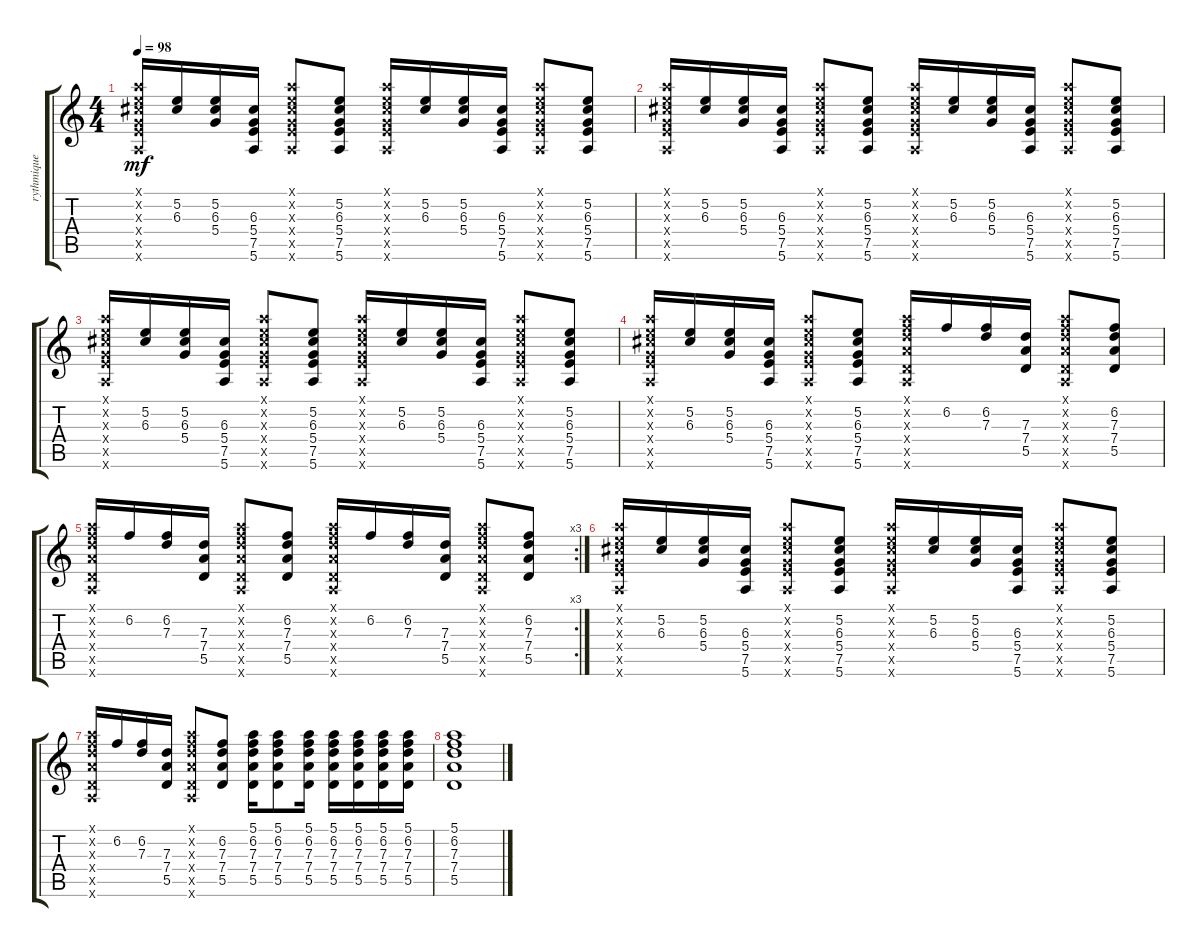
\track ("rythmique Guitar" "rythmique ") {instrument acousticguitarsteel}
\staff {score tabs}
\tuning (E4 B3 G3 D3 A2 E2) {hide}
\ts (4 4)
\tempo 98
\clef g2
\ks c
(5.1{x} 5.2{x} 6.3{x} 5.4{x} 7.5{x} 5.6{x}).16{dy mf} (5.2 6.3).16 (5.2 6.3 5.4).16 (6.3 5.4 7.5 5.6).16 (5.1{x} 5.2{x} 6.3{x} 5.4{x} 7.5{x} 5.6{x}).8 (5.2 6.3 5.4 7.5 5.6).8 (5.1{x} 5.2{x} 6.3{x} 5.4{x} 7.5{x} 5.6{x}).16 (5.2 6.3).16 (5.2 6.3 5.4).16 (6.3 5.4 7.5 5.6).16 (5.1{x} 5.2{x} 6.3{x} 5.4{x} 7.5{x} 5.6{x}).8 (5.2 6.3 5.4 7.5 5.6).8 |
(5.1{x} 5.2{x} 6.3{x} 5.4{x} 7.5{x} 5.6{x}).16 (5.2 6.3).16 (5.2 6.3 5.4).16 (6.3 5.4 7.5 5.6).16 (5.1{x} 5.2{x} 6.3{x} 5.4{x} 7.5{x} 5.6{x}).8 (5.2 6.3 5.4 7.5 5.6).8 (5.1{x} 5.2{x} 6.3{x} 5.4{x} 7.5{x} 5.6{x}).16 (5.2 6.3).16 (5.2 6.3 5.4).16 (6.3 5.4 7.5 5.6).16 (5.1{x} 5.2{x} 6.3{x} 5.4{x} 7.5{x} 5.6{x}).8 (5.2 6.3 5.4 7.5 5.6).8 |
(5.1{x} 5.2{x} 6.3{x} 5.4{x} 7.5{x} 5.6{x}).16 (5.2 6.3).16 (5.2 6.3 5.4).16 (6.3 5.4 7.5 5.6).16 (5.1{x} 5.2{x} 6.3{x} 5.4{x} 7.5{x} 5.6{x}).8 (5.2 6.3 5.4 7.5 5.6).8 (5.1{x} 5.2{x} 6.3{x} 5.4{x} 7.5{x} 5.6{x}).16 (5.2 6.3).16 (5.2 6.3 5.4).16 (6.3 5.4 7.5 5.6).16 (5.1{x} 5.2{x} 6.3{x} 5.4{x} 7.5{x} 5.6{x}).8 (5.2 6.3 5.4 7.5 5.6).8 |
(5.1{x} 5.2{x} 6.3{x} 5.4{x} 7.5{x} 5.6{x}).16 (5.2 6.3).16 (5.2 6.3 5.4).16 (6.3 5.4 7.5 5.6).16 (5.1{x} 5.2{x} 6.3{x} 5.4{x} 7.5{x} 5.6{x}).8 (5.2 6.3 5.4 7.5 5.6).8 (5.1{x} 6.2{x} 7.3{x} 7.4{x} 5.5{x} 5.6{x}).16 6.2.16 (6.2 7.3).16 (7.3 7.4 5.5).16 (5.1{x} 6.2{x} 7.3{x} 7.4{x} 5.5{x} 5.6{x}).8 (6.2 7.3 7.4 5.5).8 |
\rc 3
(5.1{x} 6.2{x} 7.3{x} 7.4{x} 5.5{x} 5.6{x}).16 6.2.16 (6.2 7.3).16 (7.3 7.4 5.5).16 (5.1{x} 6.2{x} 7.3{x} 7.4{x} 5.5{x} 5.6{x}).8 (6.2 7.3 7.4 5.5).8 (5.1{x} 6.2{x} 7.3{x} 7.4{x} 5.5{x} 5.6{x}).16 6.2.16 (6.2 7.3).16 (7.3 7.4 5.5).16 (5.1{x} 6.2{x} 7.3{x} 7.4{x} 5.5{x} 5.6{x}).8 (6.2 7.3 7.4 5.5).8 |
(5.1{x} 5.2{x} 6.3{x} 5.4{x} 7.5{x} 5.6{x}).16 (5.2 6.3).16 (5.2 6.3 5.4).16 (6.3 5.4 7.5 5.6).16 (5.1{x} 5.2{x} 6.3{x} 5.4{x} 7.5{x} 5.6{x}).8 (5.2 6.3 5.4 7.5 5.6).8 (5.1{x} 5.2{x} 6.3{x} 5.4{x} 7.5{x} 5.6{x}).16 (5.2 6.3).16 (5.2 6.3 5.4).16 (6.3 5.4 7.5 5.6).16 (5.1{x} 5.2{x} 6.3{x} 5.4{x} 7.5{x} 5.6{x}).8 (5.2 6.3 5.4 7.5 5.6).8 |
(5.1{x} 6.2{x} 7.3{x} 7.4{x} 5.5{x} 5.6{x}).16 6.2.16 (6.2 7.3).16 (7.3 7.4 5.5).16 (5.1{x} 6.2{x} 7.3{x} 7.4{x} 5.5{x} 5.6{x}).8 (6.2 7.3 7.4 5.5).8 (5.1 6.2 7.3 7.4 5.5).16 (5.1 6.2 7.3 7.4 5.5).8 (5.1 6.2 7.3 7.4 5.5).16 (5.1 6.2 7.3 7.4 5.5).16 (5.1 6.2 7.3 7.4 5.5).16 (5.1 6.2 7.3 7.4 5.5).16 (5.1 6.2 7.3 7.4 5.5).16 |
(5.1 6.2 7.3 7.4 5.5).1
